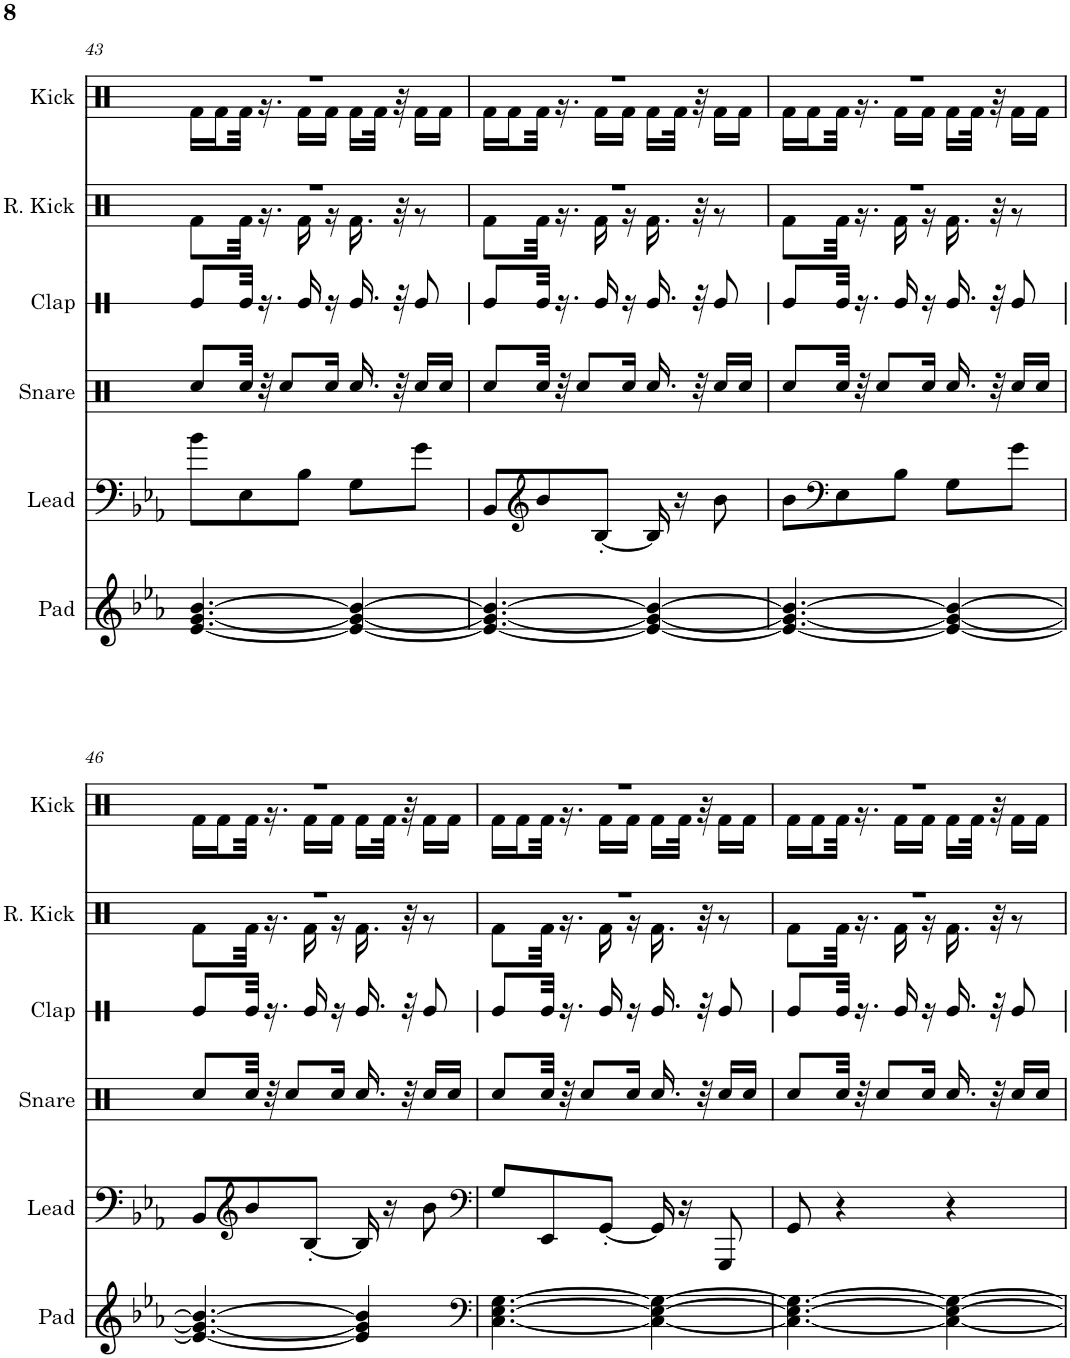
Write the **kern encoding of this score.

**kern	**kern	**kern	**kern	**kern	**kern
*part6	*part5	*part4	*part3	*part2	*part1
*staff6	*staff5	*staff4	*staff3	*staff2	*staff1
*I"Pad	*I"Lead	*I"Snare	*I"Clap	*I"Reverb Kick	*I"Kick
*I'Pad	*I'Lead	*I'Snare	*I'Clap	*I'R. Kick	*I'Kick
!!LO:PB:g=z
*clefG2	*clefF4	*clefX	*clefX	*clefX	*clefX
*k[b-e-a-]	*k[b-e-a-]	*k[b-e-a-]	*k[b-e-a-]	*k[b-e-a-]	*k[b-e-a-]
*M5/8	*M5/8	*M5/8	*M5/8	*M5/8	*M5/8
=43	=43	=43	=43	=43	=43
*	*	*	*	*^	*^
[4.e-/ [4.g/ [4.b-/	8b-\L	8Rcc/L	8Re/L	8%5r	8Rf\L	8%5r	16Rf\LL
.	.	.	.	.	.	.	16Rf\
.	8E-\	32Rcc/Jkk	32Re/Jkk	.	32Rf\Jkk	.	32Rf\JJk
.	.	32r	16.r	.	16.r	.	16.r
.	.	8Rcc/L	.	.	.	.	.
.	8B-\J	.	16Re/	.	16Rf\	.	16Rf\LL
.	.	16Rcc/Jk	16r	.	16r	.	16Rf\JJ
4e-/_ 4g/_ 4b-/_	8G\L	16.Rcc/	16.Re/	.	16.Rf\	.	16Rf\LL
.	.	.	.	.	.	.	32Rf\JJk
.	.	32r	32r	.	32r	.	32r
.	8g\J	16Rcc/LL	8Re/	.	8r	.	16Rf\LL
.	.	16Rcc/JJ	.	.	.	.	16Rf\JJ
=44	=44	=44	=44	=44	=44	=44	=44
4.e-/_ 4.g/_ 4.b-/_	8BB-/L	8Rcc/L	8Re/L	8%5r	8Rf\L	8%5r	16Rf\LL
.	.	.	.	.	.	.	16Rf\
*	*clefG2	*	*	*	*	*	*
.	8b-/	32Rcc/Jkk	32Re/Jkk	.	32Rf\Jkk	.	32Rf\JJk
.	.	32r	16.r	.	16.r	.	16.r
.	.	8Rcc/L	.	.	.	.	.
.	[8B-'/J	.	16Re/	.	16Rf\	.	16Rf\LL
.	.	16Rcc/Jk	16r	.	16r	.	16Rf\JJ
4e-/_ 4g/_ 4b-/_	16B-/]	16.Rcc/	16.Re/	.	16.Rf\	.	16Rf\LL
.	16r	.	.	.	.	.	32Rf\JJk
.	.	32r	32r	.	32r	.	32r
.	8b-\	16Rcc/LL	8Re/	.	8r	.	16Rf\LL
.	.	16Rcc/JJ	.	.	.	.	16Rf\JJ
=45	=45	=45	=45	=45	=45	=45	=45
4.e-/_ 4.g/_ 4.b-/_	8b-\L	8Rcc/L	8Re/L	8%5r	8Rf\L	8%5r	16Rf\LL
.	.	.	.	.	.	.	16Rf\
*	*clefF4	*	*	*	*	*	*
.	8E-\	32Rcc/Jkk	32Re/Jkk	.	32Rf\Jkk	.	32Rf\JJk
.	.	32r	16.r	.	16.r	.	16.r
.	.	8Rcc/L	.	.	.	.	.
.	8B-\J	.	16Re/	.	16Rf\	.	16Rf\LL
.	.	16Rcc/Jk	16r	.	16r	.	16Rf\JJ
4e-/_ 4g/_ 4b-/_	8G\L	16.Rcc/	16.Re/	.	16.Rf\	.	16Rf\LL
.	.	.	.	.	.	.	32Rf\JJk
.	.	32r	32r	.	32r	.	32r
.	8g\J	16Rcc/LL	8Re/	.	8r	.	16Rf\LL
.	.	16Rcc/JJ	.	.	.	.	16Rf\JJ
!!LO:LB:g=z	!!
=46	=46	=46	=46	=46	=46	=46	=46
4.e-/_ 4.g/_ 4.b-/_	8BB-/L	8Rcc/L	8Re/L	8%5r	8Rf\L	8%5r	16Rf\LL
.	.	.	.	.	.	.	16Rf\
*	*clefG2	*	*	*	*	*	*
.	8b-/	32Rcc/Jkk	32Re/Jkk	.	32Rf\Jkk	.	32Rf\JJk
.	.	32r	16.r	.	16.r	.	16.r
.	.	8Rcc/L	.	.	.	.	.
.	[8B-'/J	.	16Re/	.	16Rf\	.	16Rf\LL
.	.	16Rcc/Jk	16r	.	16r	.	16Rf\JJ
4e-/] 4g/] 4b-/]	16B-/]	16.Rcc/	16.Re/	.	16.Rf\	.	16Rf\LL
.	16r	.	.	.	.	.	32Rf\JJk
.	.	32r	32r	.	32r	.	32r
.	8b-\	16Rcc/LL	8Re/	.	8r	.	16Rf\LL
.	.	16Rcc/JJ	.	.	.	.	16Rf\JJ
=47	=47	=47	=47	=47	=47	=47	=47
*clefF4	*clefF4	*	*	*	*	*	*
[4.C\ [4.E-\ [4.G\	8G/L	8Rcc/L	8Re/L	8%5r	8Rf\L	8%5r	16Rf\LL
.	.	.	.	.	.	.	16Rf\
.	8EE-/	32Rcc/Jkk	32Re/Jkk	.	32Rf\Jkk	.	32Rf\JJk
.	.	32r	16.r	.	16.r	.	16.r
.	.	8Rcc/L	.	.	.	.	.
.	[8GG'/J	.	16Re/	.	16Rf\	.	16Rf\LL
.	.	16Rcc/Jk	16r	.	16r	.	16Rf\JJ
4C\_ 4E-\_ 4G\_	16GG/]	16.Rcc/	16.Re/	.	16.Rf\	.	16Rf\LL
.	16r	.	.	.	.	.	32Rf\JJk
.	.	32r	32r	.	32r	.	32r
.	8GGG/	16Rcc/LL	8Re/	.	8r	.	16Rf\LL
.	.	16Rcc/JJ	.	.	.	.	16Rf\JJ
=48	=48	=48	=48	=48	=48	=48	=48
4.C\_ 4.E-\_ 4.G\_	8GG/	8Rcc/L	8Re/L	8%5r	8Rf\L	8%5r	16Rf\LL
.	.	.	.	.	.	.	16Rf\
.	4r	32Rcc/Jkk	32Re/Jkk	.	32Rf\Jkk	.	32Rf\JJk
.	.	32r	16.r	.	16.r	.	16.r
.	.	8Rcc/L	.	.	.	.	.
.	.	.	16Re/	.	16Rf\	.	16Rf\LL
.	.	16Rcc/Jk	16r	.	16r	.	16Rf\JJ
4C\_ 4E-\_ 4G\_	4r	16.Rcc/	16.Re/	.	16.Rf\	.	16Rf\LL
.	.	.	.	.	.	.	32Rf\JJk
.	.	32r	32r	.	32r	.	32r
.	.	16Rcc/LL	8Re/	.	8r	.	16Rf\LL
.	.	16Rcc/JJ	.	.	.	.	16Rf\JJ
*	*	*	*	*v	*v	*	*
*	*	*	*	*	*v	*v
=	=	=	=	=	=
*-	*-	*-	*-	*-	*-
